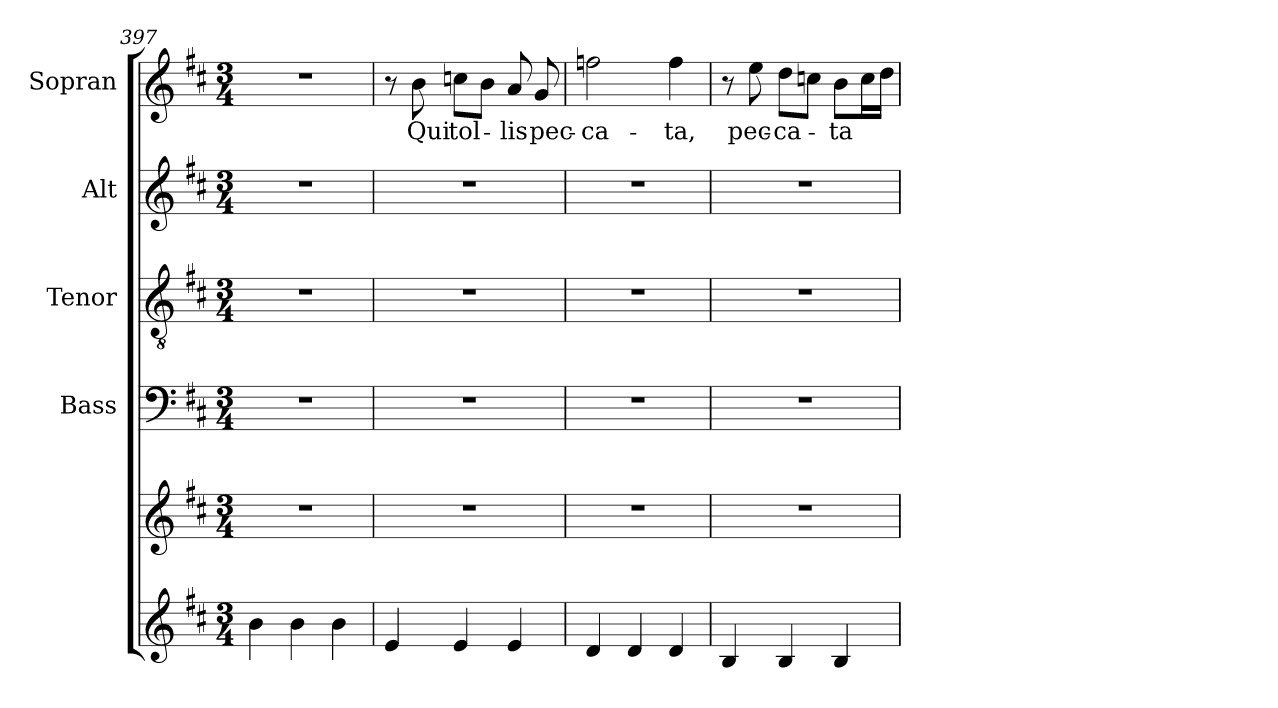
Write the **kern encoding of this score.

**kern	**kern	**kern	**kern	**kern	**kern	**text
*part5	*part5	*part4	*part3	*part2	*part1	*part1
*staff6	*staff5	*staff4	*staff3	*staff2	*staff1	*staff1
*	*	*I"Bass	*I"Tenor	*I"Alt	*I"Sopran	*
*	*	*I'B.	*I'T.	*I'A.	*I'S.	*
*clefG2	*clefG2	*clefF4	*clefGv2	*clefG2	*clefG2	*
*k[f#c#]	*k[f#c#]	*k[f#c#]	*k[f#c#]	*k[f#c#]	*k[f#c#]	*
*D:	*D:	*D:	*D:	*D:	*D:	*
*M3/4	*M3/4	*M3/4	*M3/4	*M3/4	*M3/4	*
=397	=397	=397	=397	=397	=397	=397
4b\	2.r	2.r	2.r	2.r	2.r	.
4b\	.	.	.	.	.	.
4b\	.	.	.	.	.	.
!!LO:PB:g=z
=398	=398	=398	=398	=398	=398	=398
4e/	2.r	2.r	2.r	2.r	8r	.
!	!	!	!	!	!	!LO:LY:b
.	.	.	.	.	8b\	Qui
!	!	!	!	!	!	!LO:LY:b
4e/	.	.	.	.	8ccn\L	tol-
.	.	.	.	.	8b\J	.
!	!	!	!	!	!	!LO:LY:b
4e/	.	.	.	.	8a/	-lis
!	!	!	!	!	!	!LO:LY:b
.	.	.	.	.	8g/	pec-
=399	=399	=399	=399	=399	=399	=399
!	!	!	!	!	!	!LO:LY:b
4d/	2.r	2.r	2.r	2.r	2ffn\	-ca-
4d/	.	.	.	.	.	.
!	!	!	!	!	!	!LO:LY:b
4d/	.	.	.	.	4ff\	-ta,
=400	=400	=400	=400	=400	=400	=400
4B/	2.r	2.r	2.r	2.r	8r	.
!	!	!	!	!	!	!LO:LY:b
.	.	.	.	.	8ee\	pec-
!	!	!	!	!	!	!LO:LY:b
4B/	.	.	.	.	8dd\L	-ca-
.	.	.	.	.	8ccn\J	.
!	!	!	!	!	!	!LO:LY:b
4B/	.	.	.	.	8b\L	-ta
.	.	.	.	.	16cc\L	.
.	.	.	.	.	16dd\JJ	.
=	=	=	=	=	=	=
*-	*-	*-	*-	*-	*-	*-
